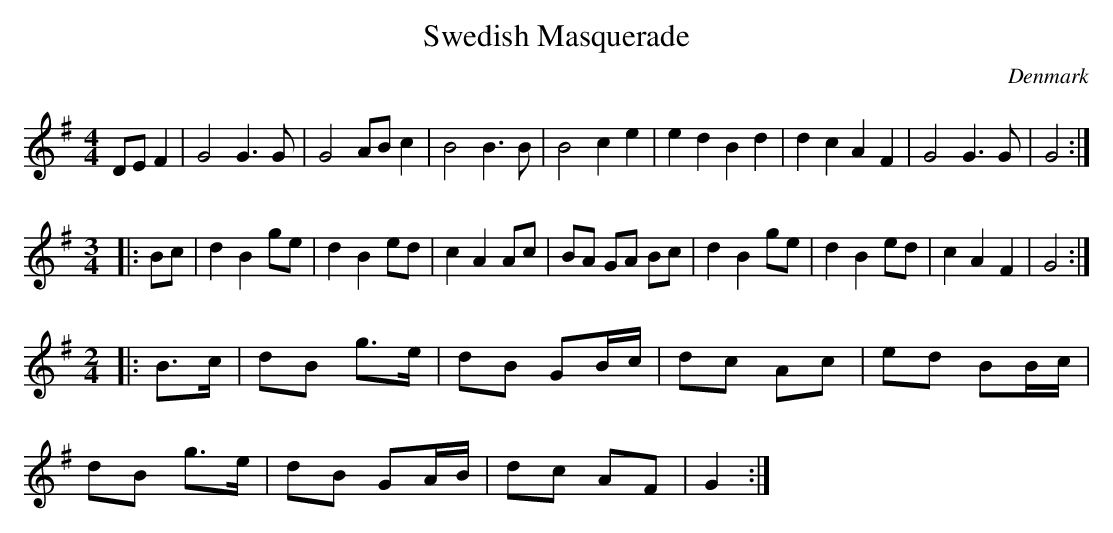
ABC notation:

X:1
T:Swedish Masquerade
O:Denmark
O:England
M:4/4
K:G
DEF2 | G4G3G | G4 ABc2 | B4B3B | B4c2e2 |\
e2d2B2d2 | d2c2 A2F2 | G4 G3G | G4 :|
M:3/4
|: Bc | d2B2ge | d2B2ed | c2A2Ac | BA GA Bc |\
d2B2 ge | d2B2ed | c2A2F2 | G4 :|
M:2/4
L:1/8
|: B>c | dB g>e | dB GB/c/ | dc Ac | ed BB/c/ |
dB g>e | dB GA/B/ | dc AF | G2 :|
